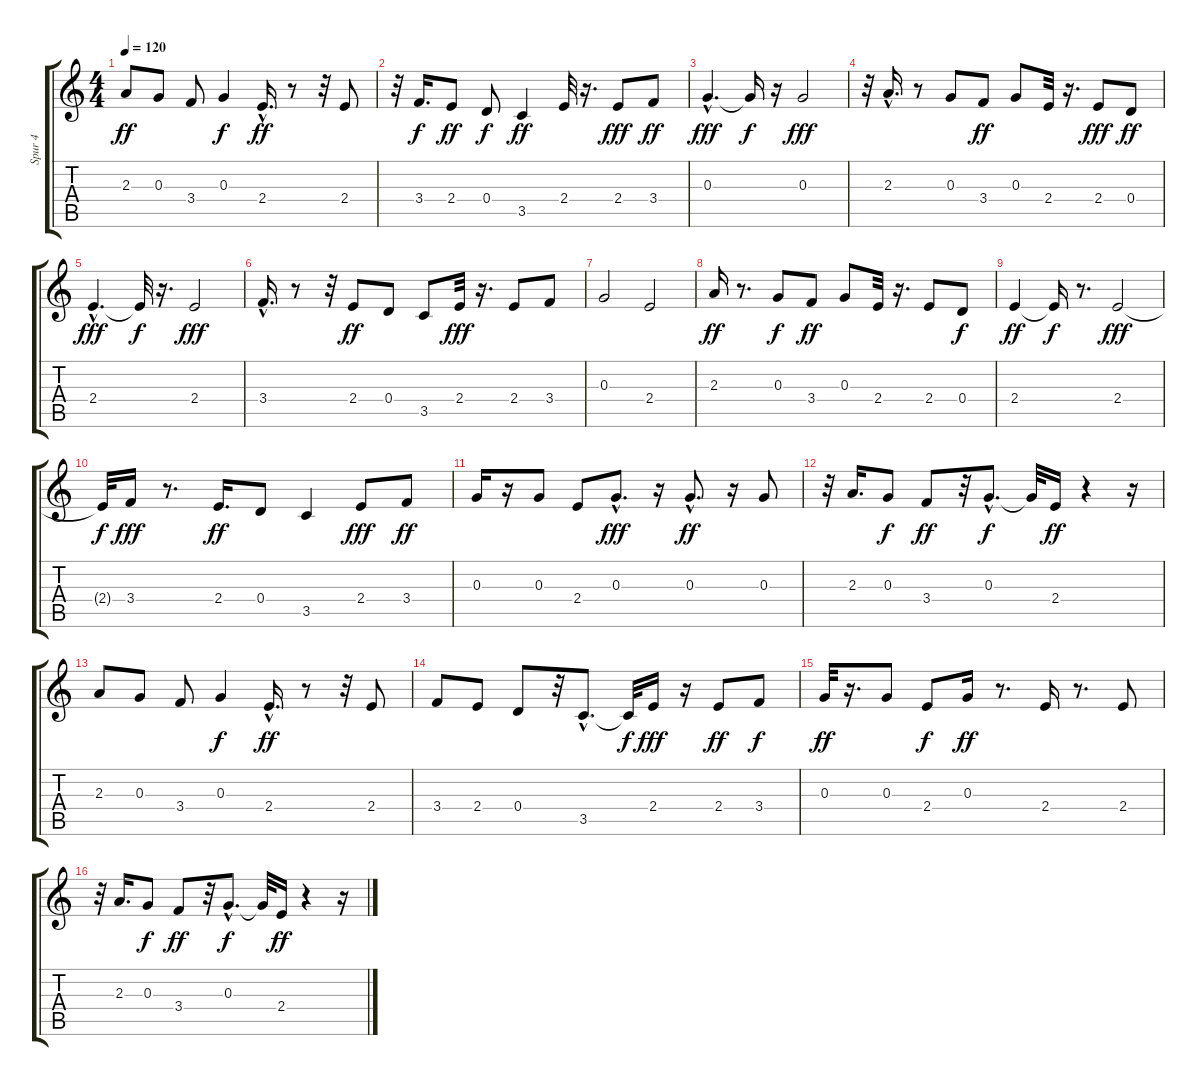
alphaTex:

\track ("Spur 4" "Spur 4") {instrument electricguitarjazz}
\staff {score tabs}
\tuning (E4 B3 G3 D3 A2 E2) {hide}
\ts (4 4)
\tempo 120
\clef g2
\ks c
2.3.8{dy ff} 0.3.8 3.4.8 0.3.4{dy f} 2.4{hac}.16{d dy ff} r.8 r.32 2.4.8 |
r.32 3.4.16{d dy f} 2.4.8{dy ff} 0.4.8{dy f} 3.5.4{dy ff} 2.4.32 r.16{d} 2.4.8{dy fff} 3.4.8{dy ff} |
0.3{hac}.4{d dy fff} 0.3{t}.16{dy f} r.16 0.3.2{dy fff} |
r.32 2.3{hac}.16{d} r.8 0.3.8 3.4.8{dy ff} 0.3.8 2.4.32 r.16{d} 2.4.8{dy fff} 0.4.8{dy ff} |
2.4{hac}.4{d dy fff} 2.4{t}.32{dy f} r.16{d} 2.4.2{dy fff} |
3.4{hac}.16{d} r.8 r.32 2.4.8{dy ff} 0.4.8 3.5.8 2.4.32{dy fff} r.16{d} 2.4.8 3.4.8 |
0.3.2 2.4.2 |
2.3.16{dy ff} r.8{d} 0.3.8{dy f} 3.4.8{dy ff} 0.3.8 2.4.32 r.16{d} 2.4.8 0.4.8{dy f} |
2.4.4{dy ff} 2.4{t}.16{dy f} r.8{d} 2.4.2{dy fff} |
2.4{t}.32{dy f} 3.4.16{dy fff} r.8{d} 2.4.16{d dy ff} 0.4.8 3.5.4 2.4.8{dy fff} 3.4.8{dy ff} |
0.3.16 r.16 0.3.8 2.4.8 0.3{hac}.8{d dy fff} r.16 0.3{hac}.8{d dy ff} r.16 0.3.8 |
r.32 2.3.16{d} 0.3.8{dy f} 3.4.8{dy ff} r.32 0.3{hac}.8{d dy f} 0.3{t}.32 2.4.16{dy ff} r.4 r.16 |
2.3.8 0.3.8 3.4.8 0.3.4{dy f} 2.4{hac}.16{d dy ff} r.8 r.32 2.4.8 |
3.4.8 2.4.8 0.4.8 r.32 3.5{hac}.8{d} 3.5{t}.32{dy f} 2.4.16{dy fff} r.16 2.4.8{dy ff} 3.4.8{dy f} |
0.3.32{dy ff} r.16{d} 0.3.8 2.4.8{dy f} 0.3.16{dy ff} r.8{d} 2.4.16 r.8{d} 2.4.8 |
r.32 2.3.16{d} 0.3.8{dy f} 3.4.8{dy ff} r.32 0.3{hac}.8{d dy f} 0.3{t}.32 2.4.16{dy ff} r.4 r.16
